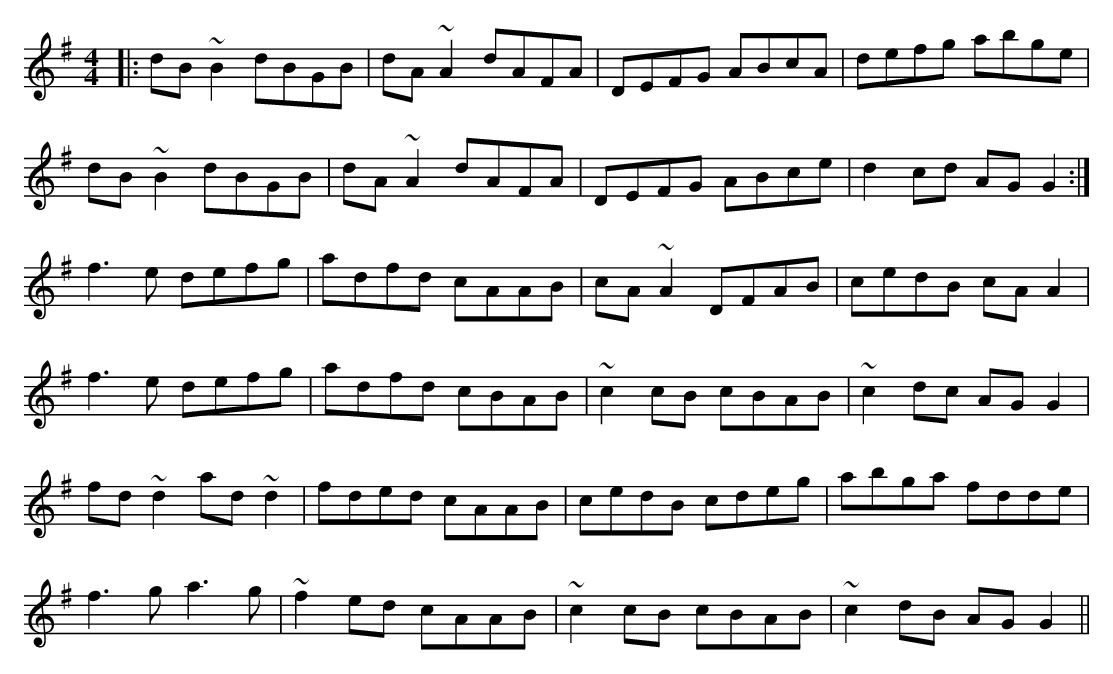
X:1
M:4/4
K:G
|: dB~B2 dBGB|dA ~A2 dAFA|DEFG ABcA|defg abge|
dB~B2 dBGB|dA ~A2 dAFA|DEFG ABce|d2cd AGG2:|
f3e defg|adfd cAAB|cA ~A2 DFAB|cedB cAA2|
 f3e defg|adfd cBAB| ~c2 cB cBAB| ~c2 dc AGG2|
fd ~d2 ad ~d2|fded cAAB|cedB cdeg|abga fdde|
f3g a3g|~f2ed cAAB|~c2cB cBAB| ~c2 dB AGG2||
